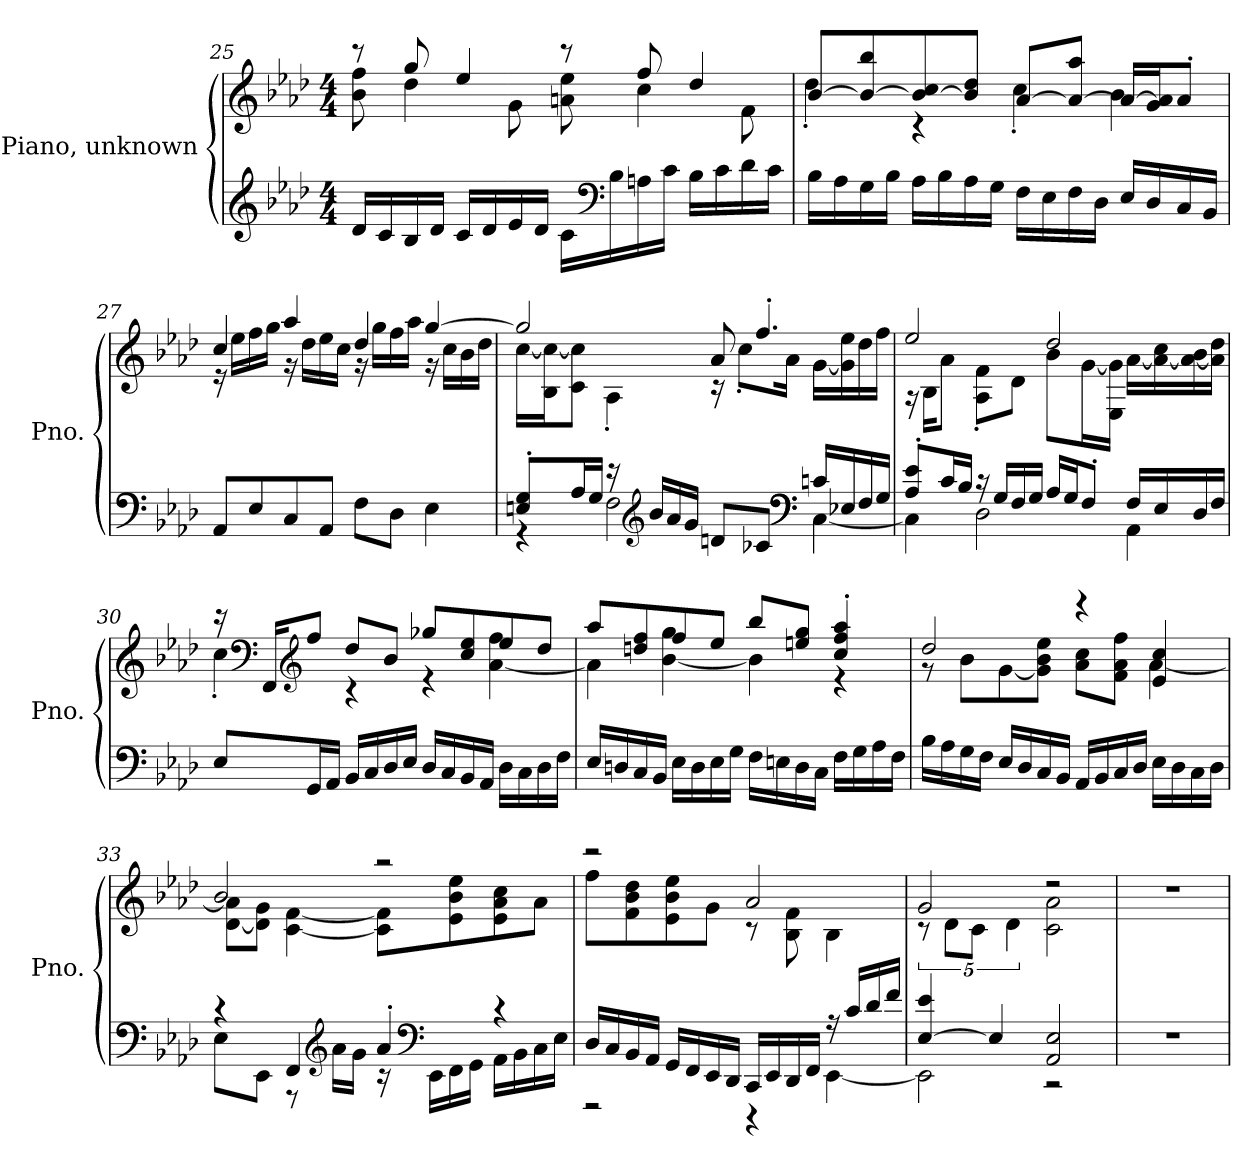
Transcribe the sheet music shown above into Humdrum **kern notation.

**kern	**kern
*part1	*part1
*staff2	*staff1
*I"Piano, unknown	*
*I'Pno.	*
!!LO:PB:g=z
*clefG2	*clefG2
*k[b-e-a-d-]	*k[b-e-a-d-]
*M4/4	*M4/4
=25	=25
*	*^
16d-/LL	8r	8b-\ 8ff\
16c/	.	.
16B-/	8gg/	4dd-\
16d-/JJ	.	.
16c/LL	4ee-/	.
16d-/	.	.
16e-/	.	8g\
16d-/JJ	.	.
16c\LL	8r	8an\ 8ee-\
*clefF4	*	*
16B-\	.	.
16An\	8ff/	4cc\
16c\JJ	.	.
16B-\LL	4dd-/	.
16c\	.	.
16d-\	.	8f\
16c\JJ	.	.
=26	=26	=26
16B-\LL	[8b-/L	4dd-'\
16A-\	.	.
16G\	8b-/_ 8bb-/	.
16B-\JJ	.	.
16A-\LL	8b-/_ 8cc/	4r
16B-\	.	.
16A-\	8b-/] 8dd-/J	.
16G\JJ	.	.
16F\LL	[8a-/L	4cc'\
16E-\	.	.
16F\	8a-/_ 8aa-/J	.
16D-\JJ	.	.
16E-/LL	16a-/LL_	4b-\
16D-/	16g/ 16a-/]J	.
16C/	8a-'/J	.
16BB-/JJ	.	.
!!LO:LB:g=z	!!
=27	=27	=27
8AA-/L	4cc/	16r
.	.	16ee-\LL
8E-/	.	16ff\
.	.	16gg\JJ
8C/	4aa-/	16r
.	.	16dd-\LL
8AA-/J	.	16ee-\
.	.	16cc\JJ
8F\L	4dd-/	16r
.	.	16gg\LL
8D-\J	.	16ff\
.	.	16aa-\JJ
4E-\	[4gg/	16r
.	.	16cc\LL
.	.	16b-\
.	.	16dd-\JJ
=28	=28	=28
*^	*	*
8En/' 8G/'L	4r	2gg/]	[16cc\LL
.	.	.	16B-\ 16cc\_J
16A-/L	.	.	8c\ 8cc\]J
16G/JJ	.	.	.
16r	2F\	.	4A-'\
*clefG2	*	*	*
16b-/LL	.	.	.
16a-/	.	.	.
16g/JJ	.	.	.
8dn/L	.	8a-/	16r
.	.	.	8cc'\L
8c-X/J	.	4.ff'/	.
.	.	.	16a-\Jk
*clefF4	*	*	*
16cn/LL	[4C\	.	[16g\LL
16E-X/	.	.	16g\] 16ee-\
16F/	.	.	16dd-\
16G/JJ	.	.	16ff\JJ
!!LO:LB:g=z	!!
=29	=29	=29	=29
8A-/' 8e-/'L	4C\]	2ee-/	16r
.	.	.	16B-\KL
16c/L	.	.	8a-\J
16B-/JJ	.	.	.
16r	2D-\	.	8A-\' 8f\'L
16G/LL	.	.	.
16F/	.	.	8d-\J
16G/JJ	.	.	.
16A-/LL	.	2dd-/	8b-\L
16G/J	.	.	.
8F'/J	.	.	[16g\L
.	.	.	16E-\ 16g\]JJ
16F/LL	4AA-\	.	[16a-\LL
16E-/	.	.	16a-\_ 16cc\
16D-/	.	.	16a-\_ 16b-\
16F/JJ	.	.	16a-\] 16dd-\JJ
*v	*v	*	*
=30	=30	=30
8E-/L	16r	4cc'\
*	*clefF4	*
.	16FF/KL	.
*	*clefG2	*
16GG/L	8ff/J	.
16AA-/JJ	.	.
16BB-/LL	8dd-/L	4r
16C/	.	.
16D-/	8b-/J	.
16E-/JJ	.	.
16D-/LL	8gg-X/L	4r
16C/	.	.
16BB-/	8cc/ 8ee-/	.
16AA-/JJ	.	.
16D-\LL	8ee-/	[4a-\ 4ff\
16C\	.	.
16D-\	8dd-/J	.
16F\JJ	.	.
!!LO:LB:g=z	!!
=31	=31	=31
16E-/LL	8aa-/L	4a-\]
16Dn/	.	.
16C/	8ddn/ 8ff/	.
16BB-/JJ	.	.
16E-\LL	8ff/	[4b-\ 4gg\
16D\	.	.
16E-\	8ee-/J	.
16G\JJ	.	.
16F\LL	8bb-/L	4b-\]
16En\	.	.
16D\	8een/ 8gg/J	.
16C\JJ	.	.
16F\LL	4cc/' 4ff/' 4aa-/'	4r
16G\	.	.
16A-\	.	.
16F\JJ	.	.
=32	=32	=32
16B-\LL	2dd-/	8r
16A-\	.	.
16G\	.	8b-\L
16F\JJ	.	.
16E-/LL	.	[8g\
16D-/	.	.
16C/	.	8g\] 8b-\ 8ee-\J
16BB-/JJ	.	.
16AA-/LL	4r	8a-\ 8cc\L
16BB-/	.	.
16C/	.	8f\ 8a-\ 8ff\J
16D-/JJ	.	.
16E-\LL	4e-/ 4cc/	[4a-\
16D-\	.	.
16C\	.	.
16D-\JJ	.	.
!!LO:LB:g=z	!!
=33	=33	=33
*^	*	*
4r	8E-\L	2b-/	[8d-\ 8a-\]L
.	8EE-\J	.	8d-\] 8g\J
4FF/	8r	.	[4c\ [4f\
*clefG2	*	*	*
.	16a-\LL	.	.
.	16g\JJ	.	.
4a-'/	16r	2r	8c\] 8f\]L
*clefF4	*	*	*
.	16EE-\LL	.	.
.	16FF\	.	8e-\ 8b-\ 8ee-\
.	16GG\JJ	.	.
4r	16AA-\LL	.	8e-\ 8a-\ 8cc\
.	16BB-\	.	.
.	16C\	.	8a-\J
.	16E-\JJ	.	.
=34	=34	=34	=34
16D-/LL	2r	2r	8ff\L
16C/	.	.	.
16BB-/	.	.	8f\ 8b-\ 8dd-\
16AA-/JJ	.	.	.
16GG/LL	.	.	8e-\ 8b-\ 8ee-\
16FF/	.	.	.
16EE-/	.	.	8g\J
16DD-/JJ	.	.	.
16CC/LL	4r	2a-/	8r
16EE-/	.	.	.
16DD-/	.	.	8B-\ 8f\
16FF/JJ	.	.	.
16r	[4EE-\	.	4B-\
16c/LL	.	.	.
16d-/	.	.	.
16f/JJ	.	.	.
=35	=35	=35	=35
[4E-/ 4e-/	2EE-\]	2g/	10r
.	.	.	10d-\L
.	.	.	10c\J
4E-/]	.	.	.
.	.	.	5d-\
2AA-/ 2E-/	2r	2r	2c\ 2a-\
*v	*v	*	*
*	*v	*v
!!LO:LB:g=z
=36	=36
1r	1r
=	=
*-	*-
